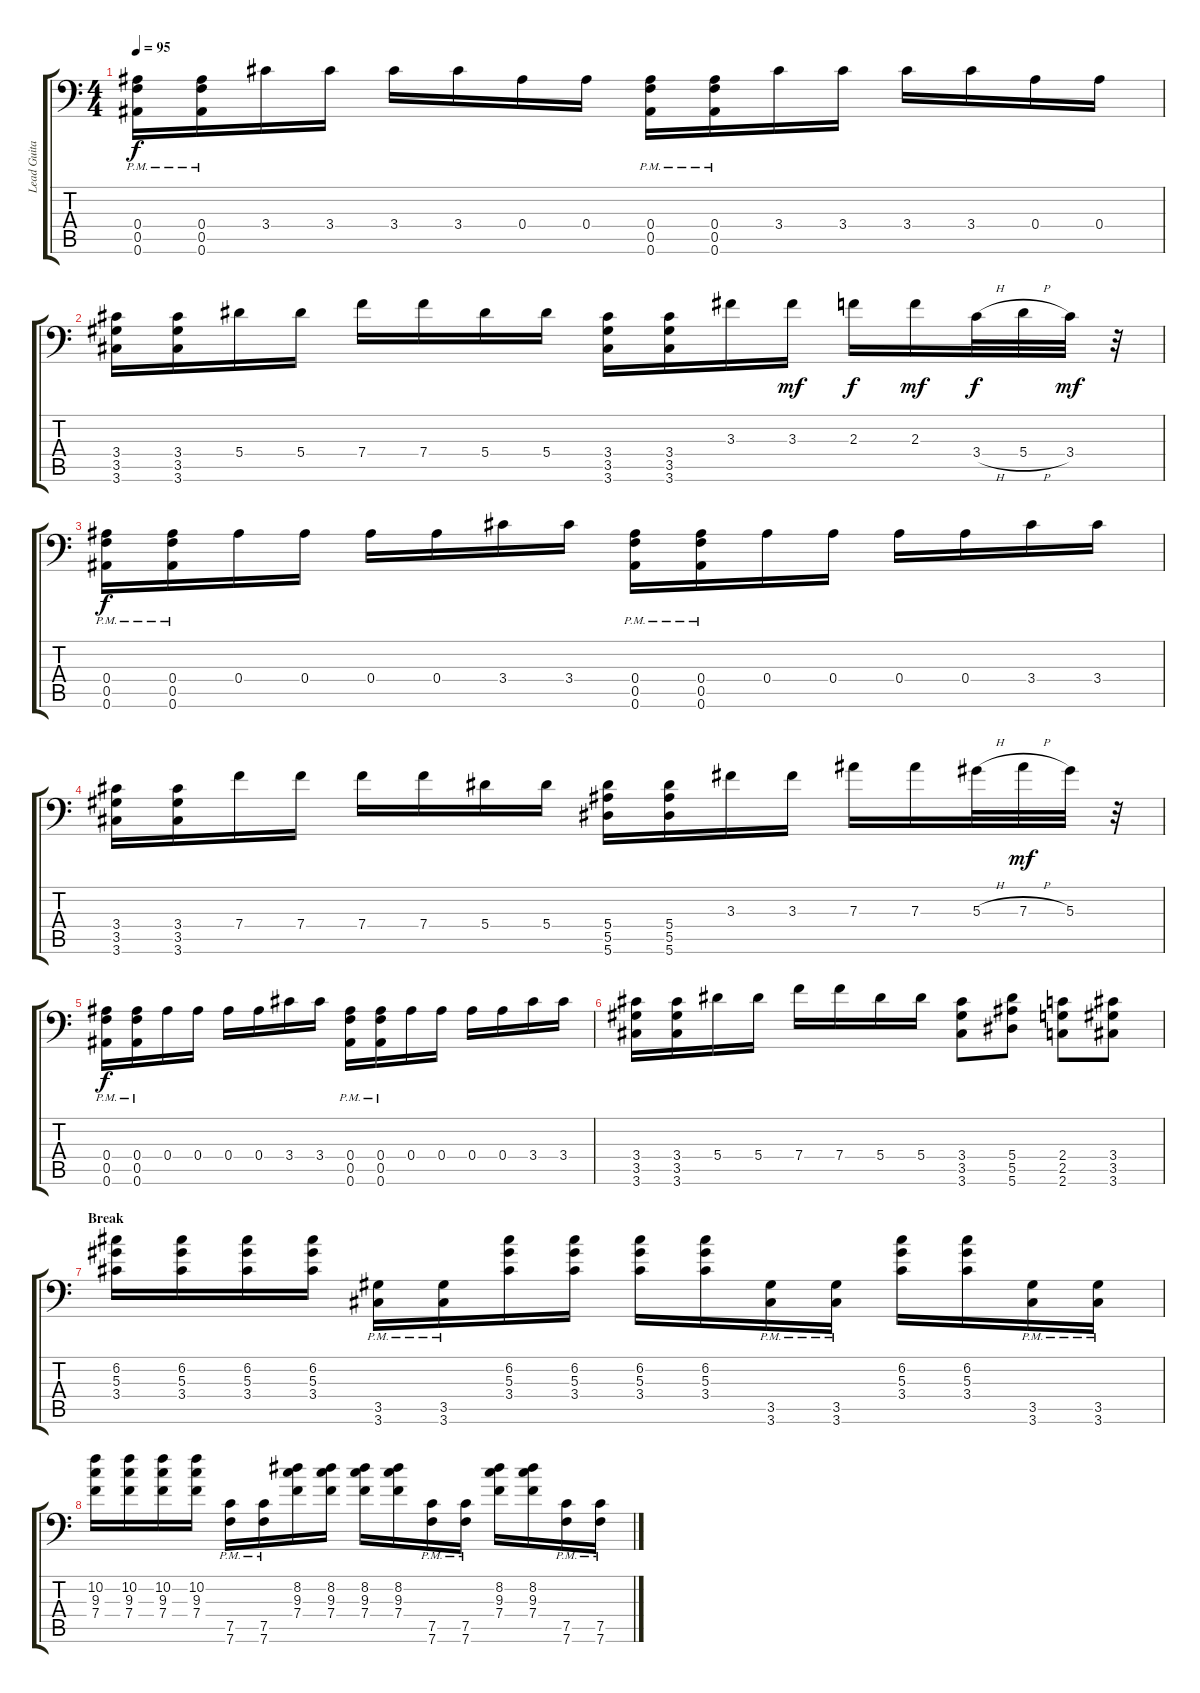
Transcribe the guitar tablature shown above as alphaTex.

\track ("Lead Guitar" "Lead Guita") {instrument distortionguitar}
\staff {score tabs}
\tuning (C4 G3 Eb3 Bb2 F2 Bb1) {hide}
\ts (4 4)
\tempo 95
\clef f4
\ks c
(0.4{pm} 0.5 0.6).16{dy f} (0.4 0.5{pm} 0.6).16 3.4.16 3.4.16 3.4.16 3.4.16 0.4.16 0.4.16 (0.4 0.5{pm} 0.6).16 (0.4 0.5{pm} 0.6).16 3.4.16 3.4.16 3.4.16 3.4.16 0.4.16 0.4.16 |
(3.4 3.5 3.6).16 (3.4 3.5 3.6).16 5.4.16 5.4.16 7.4.16 7.4.16 5.4.16 5.4.16 (3.4 3.5 3.6).16 (3.4 3.5 3.6).16 3.3.16 3.3.16{dy mf} 2.3.16{dy f} 2.3.16{dy mf} 3.4{h}.32{dy f} 5.4{h}.32 3.4.32{dy mf} r.32 |
(0.4{pm} 0.5 0.6).16{dy f} (0.4{pm} 0.5 0.6).16 0.4.16 0.4.16 0.4.16 0.4.16 3.4.16 3.4.16 (0.4{pm} 0.5 0.6).16 (0.4{pm} 0.5 0.6).16 0.4.16 0.4.16 0.4.16 0.4.16 3.4.16 3.4.16 |
(3.4 3.5 3.6).16 (3.4 3.5 3.6).16 7.4.16 7.4.16 7.4.16 7.4.16 5.4.16 5.4.16 (5.4 5.5 5.6).16 (5.4 5.5 5.6).16 3.3.16 3.3.16 7.3.16 7.3.16 5.3{h}.32 7.3{h}.32{dy mf} 5.3.32 r.32 |
(0.4 0.5{pm} 0.6).16{dy f} (0.4 0.5 0.6{pm}).16 0.4.16 0.4.16 0.4.16 0.4.16 3.4.16 3.4.16 (0.4 0.5 0.6{pm}).16 (0.4 0.5{pm} 0.6).16 0.4.16 0.4.16 0.4.16 0.4.16 3.4.16 3.4.16 |
(3.4 3.5 3.6).16 (3.4 3.5 3.6).16 5.4.16 5.4.16 7.4.16 7.4.16 5.4.16 5.4.16 (3.4 3.5 3.6).8 (5.4 5.5 5.6).8 (2.4 2.5 2.6).8 (3.4 3.5 3.6).8 |
\section ("" "Break")
(6.2 5.3 3.4).16 (6.2 5.3 3.4).16 (6.2 5.3 3.4).16 (6.2 5.3 3.4).16 (3.5{pm} 3.6{pm}).16 (3.5{pm} 3.6{pm}).16 (6.2 5.3 3.4).16 (6.2 5.3 3.4).16 (6.2 5.3 3.4).16 (6.2 5.3 3.4).16 (3.5{pm} 3.6{pm}).16 (3.5{pm} 3.6{pm}).16 (6.2 5.3 3.4).16 (6.2 5.3 3.4).16 (3.5{pm} 3.6{pm}).16 (3.5{pm} 3.6{pm}).16 |
(10.2 9.3 7.4).16 (10.2 9.3 7.4).16 (10.2 9.3 7.4).16 (10.2 9.3 7.4).16 (7.5{pm} 7.6{pm}).16 (7.5{pm} 7.6{pm}).16 (8.2 9.3 7.4).16 (8.2 9.3 7.4).16 (8.2 9.3 7.4).16 (8.2 9.3 7.4).16 (7.5{pm} 7.6{pm}).16 (7.5{pm} 7.6{pm}).16 (8.2 9.3 7.4).16 (8.2 9.3 7.4).16 (7.5{pm} 7.6{pm}).16 (7.5{pm} 7.6{pm}).16
